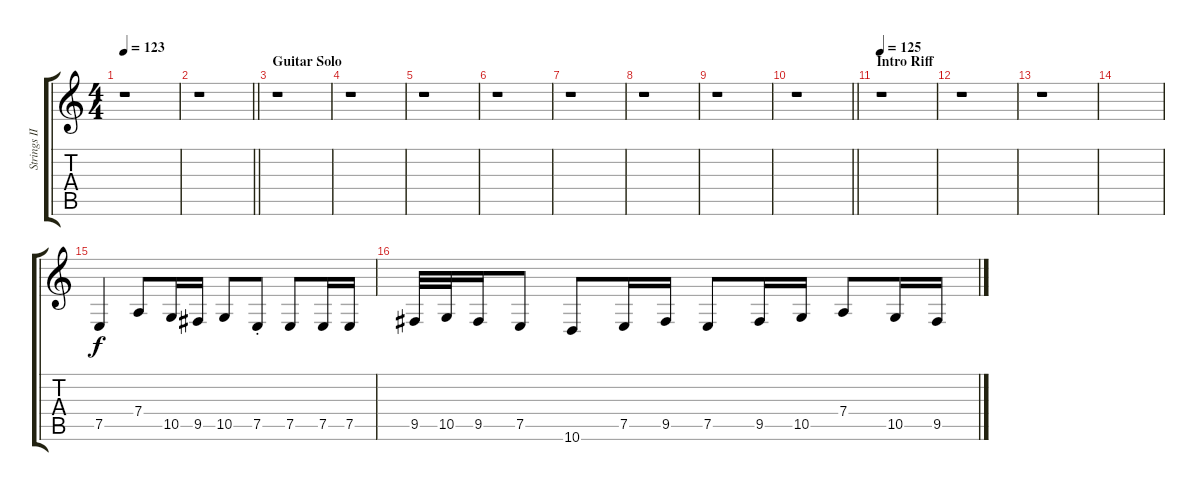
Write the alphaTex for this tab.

\track ("Strings II" "Strings II") {instrument stringensemble2}
\staff {score tabs}
\tuning (E4 B3 G3 D3 A2 E2) {hide}
\ts (4 4)
\tempo 123
\clef g2
\ks c
r.1{dy f} |
\barLineRight lightlight
r.1 |
\section ("" "Guitar Solo")
r.1 |
r.1 |
r.1 |
r.1 |
r.1 |
r.1 |
r.1 |
\barLineRight lightlight
r.1 |
\section ("" "Intro Riff")
\tempo 125
r.1 |
r.1 |
r.1 |
|
7.5.4{volume 10 balance 9 instrument stringensemble2} 7.4.8 10.5.16 9.5.16 10.5.8 7.5{st}.8 7.5.8 7.5.16 7.5.16 |
9.5.32 10.5.32 9.5.16 7.5.8 10.6.8 7.5.16 9.5.16 7.5.8 9.5.16 10.5.16 7.4.8 10.5.16 9.5.16
